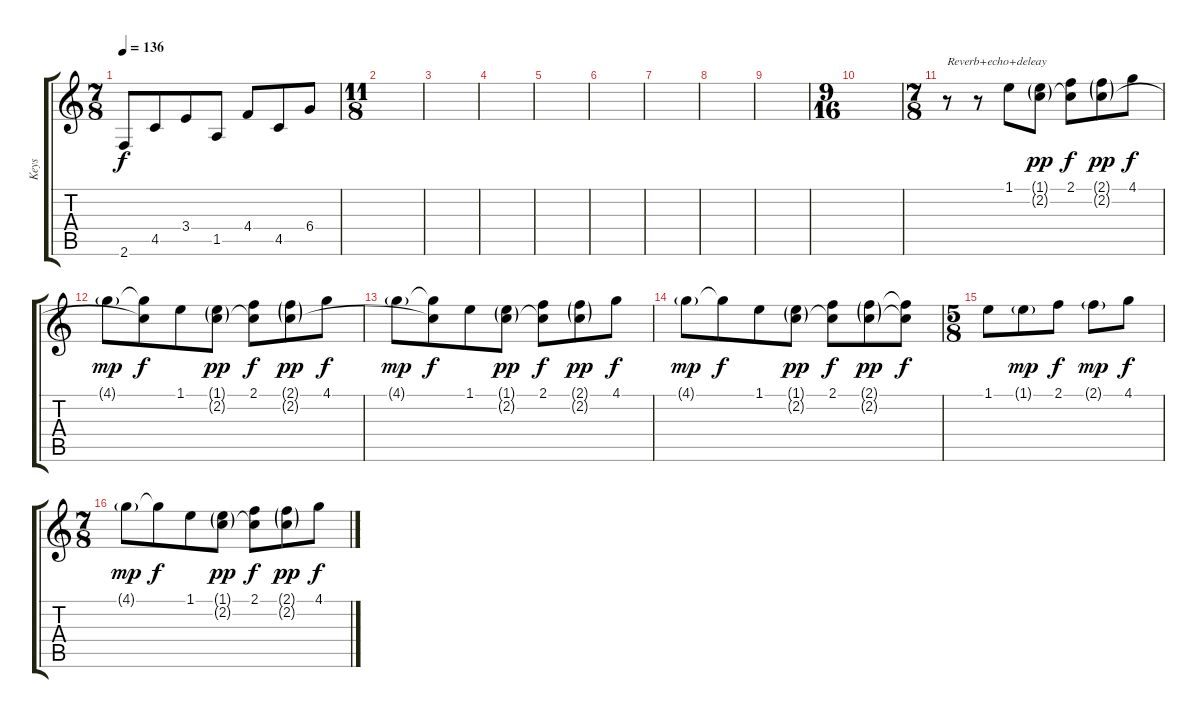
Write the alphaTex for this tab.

\track ("Keys" "Keys") {instrument acousticguitarnylon}
\staff {score tabs}
\tuning (Eb4 Bb3 Gb3 Db3 Ab2 Eb2) {hide}
\ts (7 8)
\tempo 136
\clef g2
\ks c
2.6.8{dy f instrument acousticguitarnylon} 4.5.8 3.4.8 1.5.8 4.4.8 4.5.8 6.4.8 |
\ts (11 8)
|
|
|
|
|
|
|
|
\ts (9 16)
|
\ts (7 8)
r.8{txt "Reverb+echo+deleay" volume 13 instrument pizzicatostrings} r.8 1.1.8 (1.1{g} 2.2{g}).8{dy pp} (2.1 2.2{t}).8{dy f} (2.1{g} 2.2{g}).8{dy pp} 4.1.8{dy f} |
4.1{g}.8{dy mp} (4.1{t} 2.2{t}).8{dy f} 1.1.8 (1.1{g} 2.2{g}).8{dy pp} (2.1 2.2{t}).8{dy f} (2.1{g} 2.2{g}).8{dy pp} 4.1.8{dy f} |
4.1{g}.8{dy mp} (4.1{t} 2.2{t}).8{dy f} 1.1.8 (1.1{g} 2.2{g}).8{dy pp} (2.1 2.2{t}).8{dy f} (2.1{g} 2.2{g}).8{dy pp} 4.1.8{dy f} |
4.1{g}.8{dy mp} 4.1{t}.8{dy f} 1.1.8 (1.1{g} 2.2{g}).8{dy pp} (2.1 2.2{t}).8{dy f} (2.1{g} 2.2{g}).8{dy pp} (2.1{t} 2.2{t}).8{dy f} |
\ts (5 8)
1.1.8 1.1{g}.8{dy mp} 2.1.8{dy f} 2.1{g}.8{dy mp} 4.1.8{dy f} |
\ts (7 8)
4.1{g}.8{dy mp} 4.1{t}.8{dy f} 1.1.8 (1.1{g} 2.2{g}).8{dy pp} (2.1 2.2{t}).8{dy f} (2.1{g} 2.2{g}).8{dy pp} 4.1.8{dy f}
